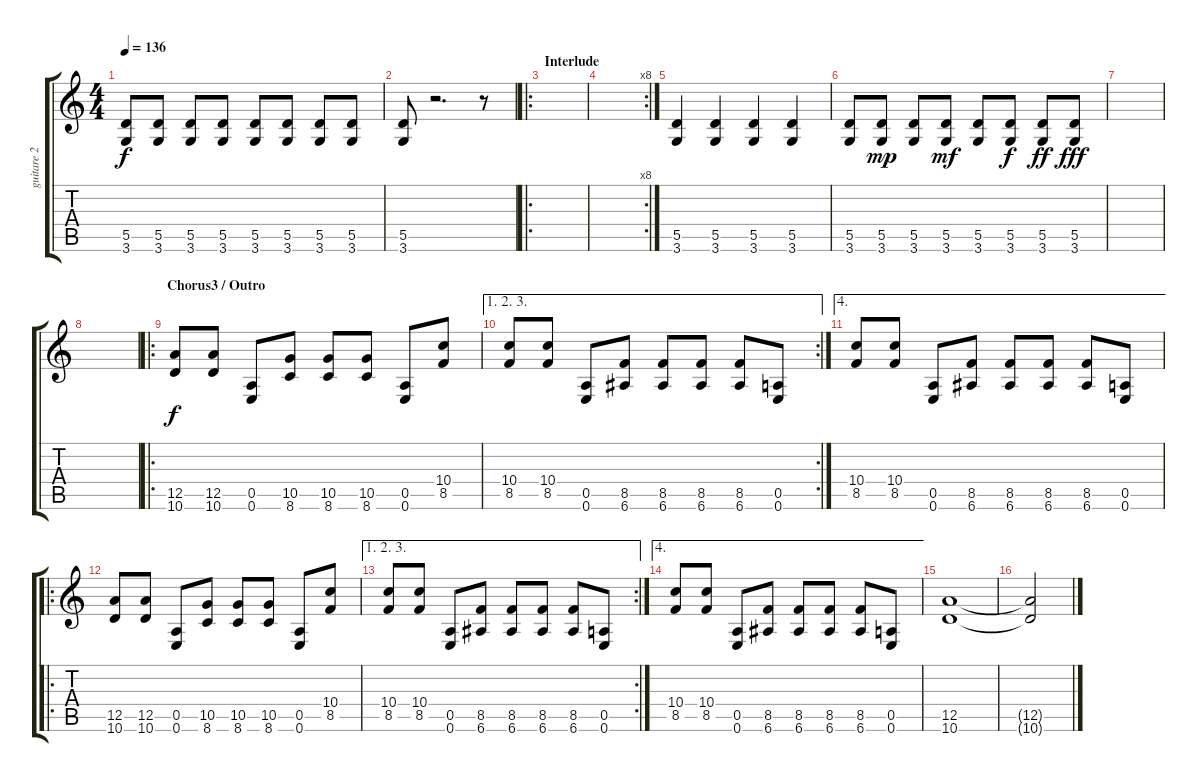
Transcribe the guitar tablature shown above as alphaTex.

\track ("guitare 2" "guitare 2") {instrument distortionguitar}
\staff {score tabs}
\tuning (E4 B3 G3 D3 A2 E2) {hide}
\ts (4 4)
\tempo 136
\clef g2
\ks c
(5.5 3.6).8{dy f} (5.5 3.6).8 (5.5 3.6).8 (5.5 3.6).8 (5.5 3.6).8 (5.5 3.6).8 (5.5 3.6).8 (5.5 3.6).8 |
(5.5 3.6).8 r.2{d} r.8 |
\ro
\section ("" "Interlude")
|
\rc 8
|
(5.5 3.6).4{volume 12} (5.5 3.6).4 (5.5 3.6).4 (5.5 3.6).4 |
(5.5 3.6).8 (5.5 3.6).8{dy mp} (5.5 3.6).8 (5.5 3.6).8{dy mf} (5.5 3.6).8 (5.5 3.6).8{dy f} (5.5 3.6).8{dy ff} (5.5 3.6).8{dy fff} |
|
|
\ro
\section ("" "Chorus3 / Outro")
(12.5 10.6).8{dy f} (12.5 10.6).8 (0.5 0.6).8 (10.5 8.6).8 (10.5 8.6).8 (10.5 8.6).8 (0.5 0.6).8 (10.4 8.5).8 |
\ae (1 2 3)
\rc 2
(10.4 8.5).8 (10.4 8.5).8 (0.5 0.6).8 (8.5 6.6).8 (8.5 6.6).8 (8.5 6.6).8 (8.5 6.6).8 (0.5 0.6).8 |
\ae 4
(10.4 8.5).8 (10.4 8.5).8 (0.5 0.6).8 (8.5 6.6).8 (8.5 6.6).8 (8.5 6.6).8 (8.5 6.6).8 (0.5 0.6).8 |
\ro
(12.5 10.6).8 (12.5 10.6).8 (0.5 0.6).8 (10.5 8.6).8 (10.5 8.6).8 (10.5 8.6).8 (0.5 0.6).8 (10.4 8.5).8 |
\ae (1 2 3)
\rc 2
(10.4 8.5).8 (10.4 8.5).8 (0.5 0.6).8 (8.5 6.6).8 (8.5 6.6).8 (8.5 6.6).8 (8.5 6.6).8 (0.5 0.6).8 |
\ae 4
(10.4 8.5).8 (10.4 8.5).8 (0.5 0.6).8 (8.5 6.6).8 (8.5 6.6).8 (8.5 6.6).8 (8.5 6.6).8 (0.5 0.6).8 |
(12.5 10.6).1 |
(12.5{t} 10.6{t}).2
